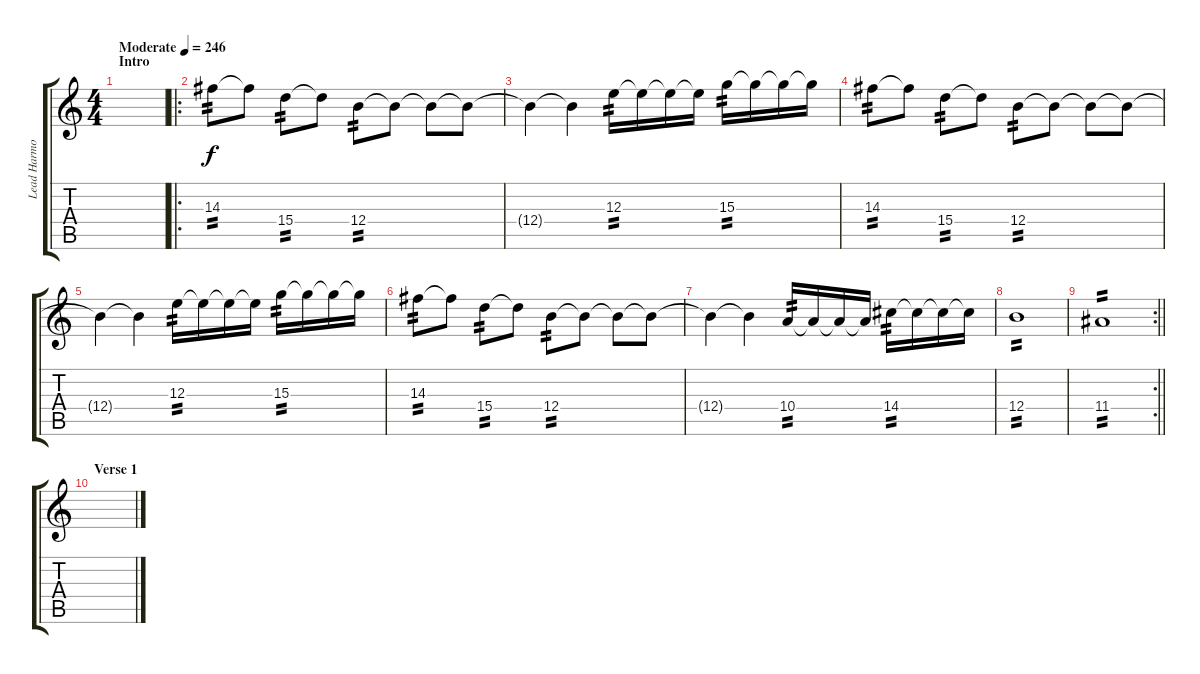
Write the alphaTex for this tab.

\track ("Lead Harmony" "Lead Harmo") {instrument distortionguitar}
\staff {score tabs}
\tuning (Db4 Ab3 E3 B2 Gb2 B1) {hide}
\ts (4 4)
\section ("" "Intro")
\tempo (246 "Moderate")
\clef g2
\ks c
|
\ro
14.3.8{tp 2} 14.3{t}.8 15.4.8{tp 2} 15.4{t}.8 12.4.8{tp 2} 12.4{t}.8 12.4{t}.8 12.4{t}.8 |
12.4{t}.4 12.4{t}.4 12.3.16{tp 2} 12.3{t}.16 12.3{t}.16 12.3{t}.16 15.3.16{tp 2} 15.3{t}.16 15.3{t}.16 15.3{t}.16 |
14.3.8{tp 2} 14.3{t}.8 15.4.8{tp 2} 15.4{t}.8 12.4.8{tp 2} 12.4{t}.8 12.4{t}.8 12.4{t}.8 |
12.4{t}.4 12.4{t}.4 12.3.16{tp 2} 12.3{t}.16 12.3{t}.16 12.3{t}.16 15.3.16{tp 2} 15.3{t}.16 15.3{t}.16 15.3{t}.16 |
14.3.8{tp 2} 14.3{t}.8 15.4.8{tp 2} 15.4{t}.8 12.4.8{tp 2} 12.4{t}.8 12.4{t}.8 12.4{t}.8 |
12.4{t}.4 12.4{t}.4 10.4.16{tp 2} 10.4{t}.16 10.4{t}.16 10.4{t}.16 14.4.16{tp 2} 14.4{t}.16 14.4{t}.16 14.4{t}.16 |
12.4.1{tp 2} |
\rc 2
\barLineRight lightlight
11.4.1{tp 2} |
\section ("" "Verse 1")
